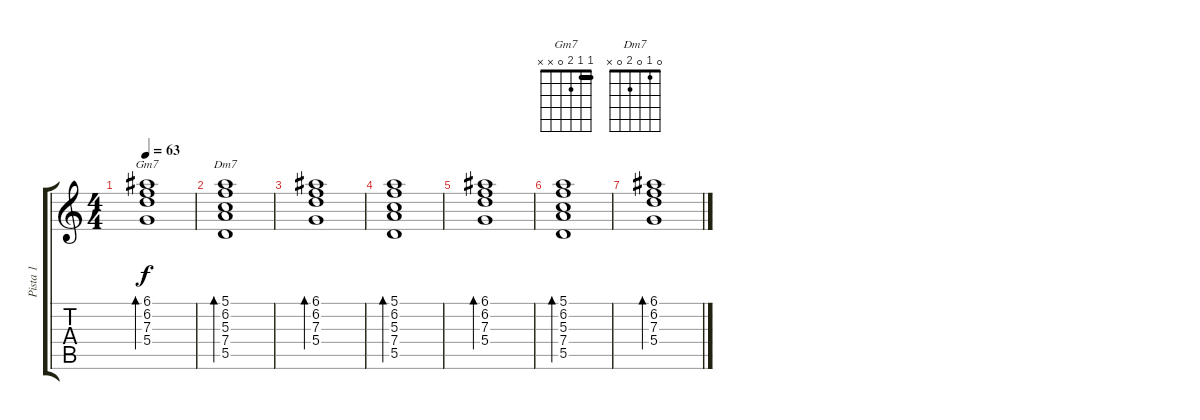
\track ("Pista 1" "Pista 1") {instrument electricguitarjazz}
\staff {score tabs}
\tuning (E4 B3 G3 D3 A2 E2) {hide}
\chord ("Gm7" 1 1 2 0 x x) {barre 1}
\chord ("Dm7" 0 1 0 2 0 x)
\ts (4 4)
\tempo 63
\clef g2
\ks c
(6.1 6.2 7.3 5.4).1{bd 120 ch "Gm7" dy f} |
(5.1 6.2 5.3 7.4 5.5).1{bd 120 ch "Dm7"} |
(6.1 6.2 7.3 5.4).1{bd 60} |
(5.1 6.2 5.3 7.4 5.5).1{bd 120 volume 0} |
(6.1 6.2 7.3 5.4).1{bd 120} |
(5.1 6.2 5.3 7.4 5.5).1{bd 120} |
(6.1 6.2 7.3 5.4).1{bd 60}
